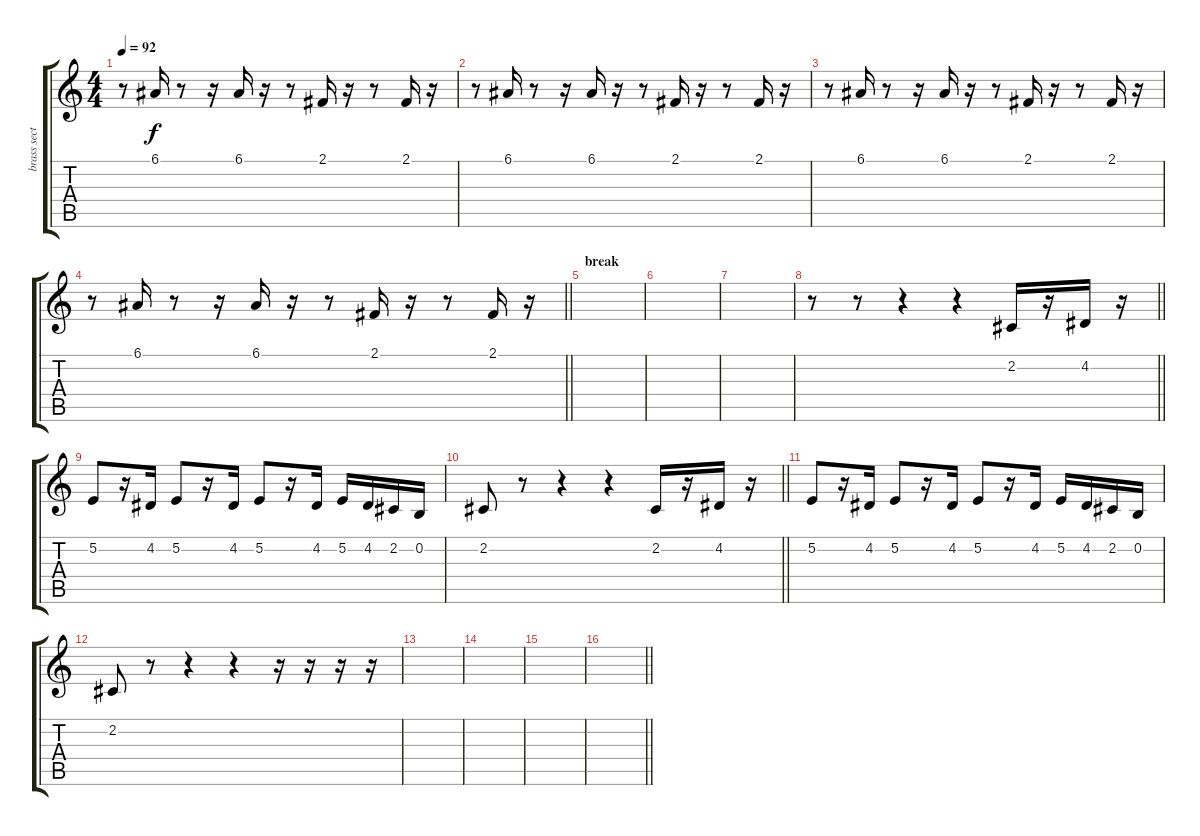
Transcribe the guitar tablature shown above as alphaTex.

\track ("brass section" "brass sect") {instrument brasssection}
\staff {score tabs}
\tuning (E4 B3 G3 D3 A2 E2) {hide}
\ts (4 4)
\tempo 92
\clef g2
\ks c
r.8{dy f} 6.1.16 r.8 r.16 6.1.16 r.16 r.8 2.1.16 r.16 r.8 2.1.16 r.16 |
r.8 6.1.16 r.8 r.16 6.1.16 r.16 r.8 2.1.16 r.16 r.8 2.1.16 r.16 |
r.8 6.1.16 r.8 r.16 6.1.16 r.16 r.8 2.1.16 r.16 r.8 2.1.16 r.16 |
\barLineRight lightlight
r.8 6.1.16 r.8 r.16 6.1.16 r.16 r.8 2.1.16 r.16 r.8 2.1.16 r.16 |
\section ("" "break")
|
|
|
\barLineRight lightlight
r.8 r.8 r.4 r.4 2.2.16 r.16 4.2.16 r.16 |
5.2.8 r.16 4.2.16 5.2.8 r.16 4.2.16 5.2.8 r.16 4.2.16 5.2.16 4.2.16 2.2.16 0.2.16 |
\barLineRight lightlight
2.2.8 r.8 r.4 r.4 2.2.16 r.16 4.2.16 r.16 |
5.2.8 r.16 4.2.16 5.2.8 r.16 4.2.16 5.2.8 r.16 4.2.16 5.2.16 4.2.16 2.2.16 0.2.16 |
2.2.8 r.8 r.4 r.4 r.16 r.16 r.16 r.16 |
|
|
|
\barLineRight lightlight
